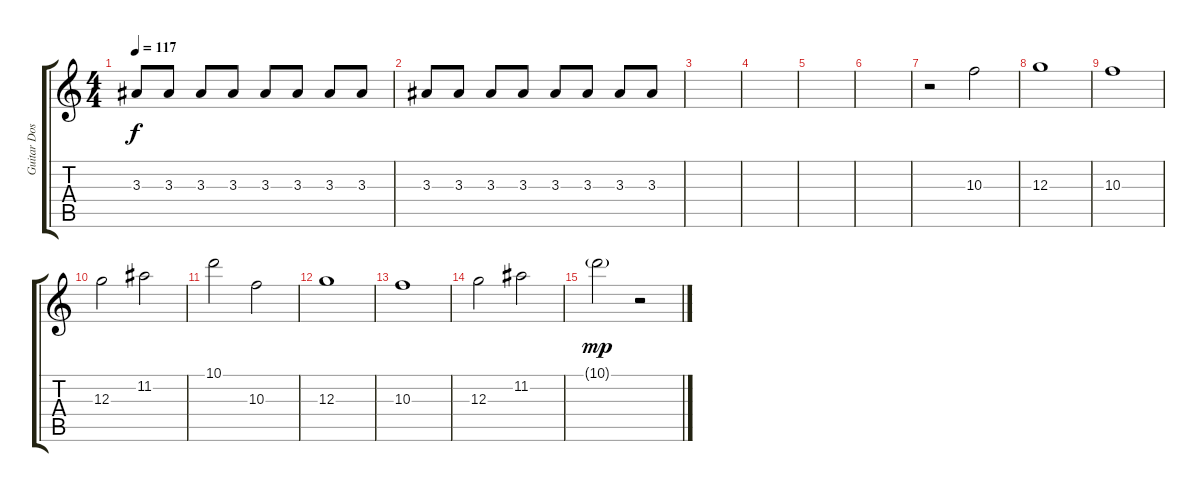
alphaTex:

\track ("Guitar Dos" "Guitar Dos") {instrument electricguitarclean}
\staff {score tabs}
\tuning (E4 B3 G3 D3 A2 E2) {hide}
\ts (4 4)
\tempo 117
\clef g2
\ks c
3.3.8{dy f volume 14 instrument overdrivenguitar} 3.3.8 3.3.8 3.3.8 3.3.8 3.3.8 3.3.8 3.3.8 |
3.3.8 3.3.8 3.3.8 3.3.8 3.3.8 3.3.8 3.3.8 3.3.8 |
|
|
|
|
r.2{instrument overdrivenguitar} 10.3.2 |
12.3.1 |
10.3.1 |
12.3.2 11.2.2 |
10.1.2 10.3.2 |
12.3.1 |
10.3.1 |
12.3.2 11.2.2 |
10.1{g}.2{dy mp} r.2
